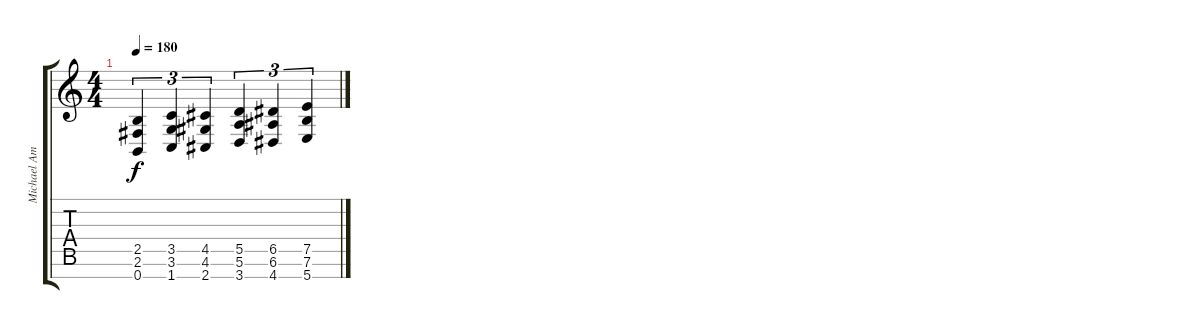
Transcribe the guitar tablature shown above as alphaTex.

\track ("Michael Amott" "Michael Am") {instrument distortionguitar}
\staff {score tabs}
\tuning (E4 B3 G3 D3 A2 E2 B1) {hide}
\ts (4 4)
\tempo 180
\clef g2
\ks c
(2.5 2.6 0.7).4{tu (3 2) dy f} (3.5 3.6 1.7).4{tu (3 2)} (4.5 4.6 2.7).4{tu (3 2)} (5.5 5.6 3.7).4{tu (3 2)} (6.5 6.6 4.7).4{tu (3 2)} (7.5 7.6 5.7).4{tu (3 2)}
